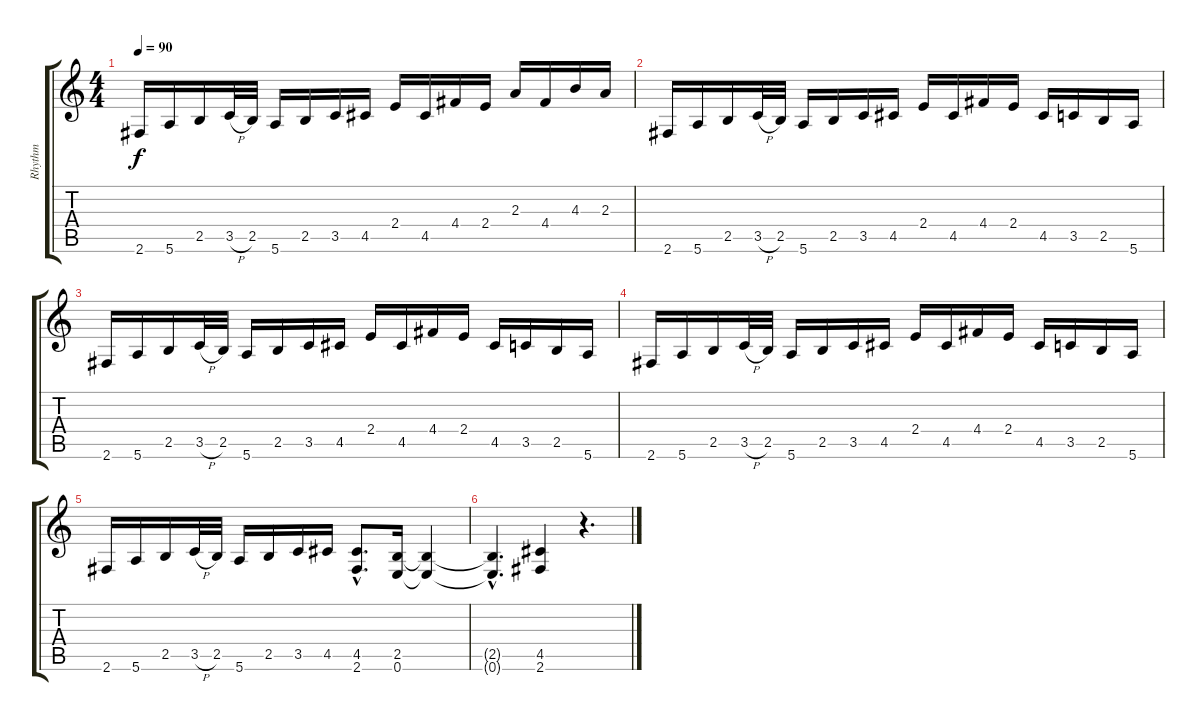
\track ("Rhythm" "Rhythm") {instrument distortionguitar}
\staff {score tabs}
\tuning (E4 B3 G3 D3 A2 E2) {hide}
\ts (4 4)
\tempo 90
\clef g2
\ks c
2.6.16{dy f} 5.6.16 2.5.16 3.5{h}.32 2.5.32 5.6.16 2.5.16 3.5.16 4.5.16 2.4.16 4.5.16 4.4.16 2.4.16 2.3.16 4.4.16 4.3.16 2.3.16 |
2.6.16 5.6.16 2.5.16 3.5{h}.32 2.5.32 5.6.16 2.5.16 3.5.16 4.5.16 2.4.16 4.5.16 4.4.16 2.4.16 4.5.16 3.5.16 2.5.16 5.6.16 |
2.6.16 5.6.16 2.5.16 3.5{h}.32 2.5.32 5.6.16 2.5.16 3.5.16 4.5.16 2.4.16 4.5.16 4.4.16 2.4.16 4.5.16 3.5.16 2.5.16 5.6.16 |
2.6.16 5.6.16 2.5.16 3.5{h}.32 2.5.32 5.6.16 2.5.16 3.5.16 4.5.16 2.4.16 4.5.16 4.4.16 2.4.16 4.5.16 3.5.16 2.5.16 5.6.16 |
2.6.16 5.6.16 2.5.16 3.5{h}.32 2.5.32 5.6.16 2.5.16 3.5.16 4.5.16 (4.5{hac} 2.6{hac}).8{d} (2.5 0.6).16 (2.5{t} 0.6{t}).4 |
(2.5{hac t} 0.6{hac t}).4{d} (4.5 2.6).4 r.4{d}
